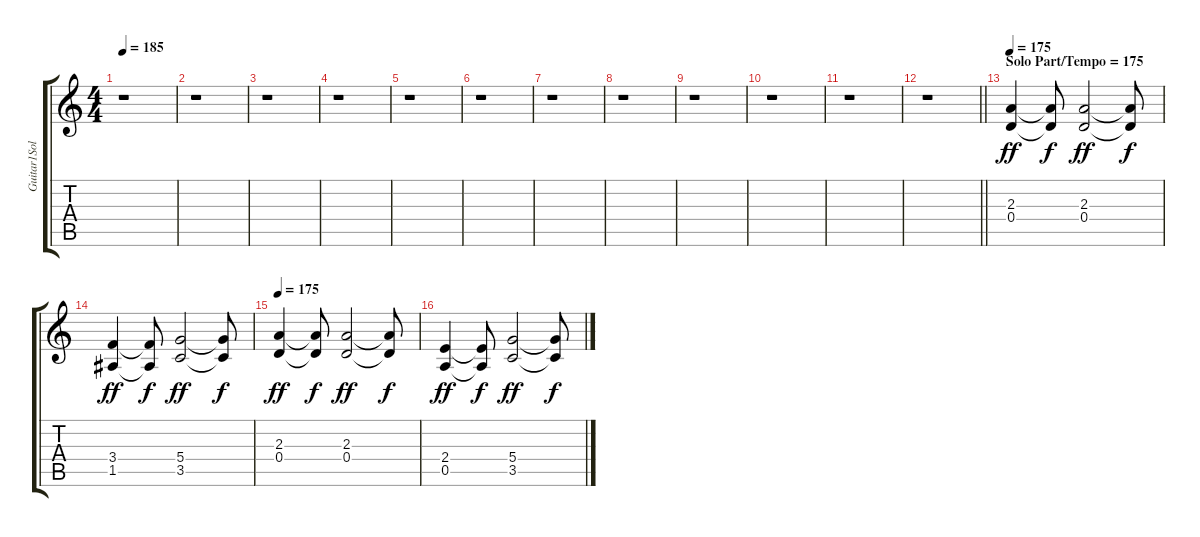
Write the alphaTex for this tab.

\track ("Guitar1SoloPart" "Guitar1Sol") {instrument distortionguitar}
\staff {score tabs}
\tuning (E4 B3 G3 D3 A2 E2) {hide}
\ts (4 4)
\tempo 185
\clef g2
\ks c
r.1{dy ff} |
r.1 |
r.1 |
r.1 |
r.1 |
r.1 |
r.1 |
r.1 |
r.1 |
r.1 |
r.1 |
\barLineRight lightlight
r.1 |
\section ("" "Solo Part/Tempo = 175")
\tempo 175
(2.3 0.4).4 (2.3{t} 0.4{t}).8{dy f} (2.3 0.4).2{dy ff} (2.3{t} 0.4{t}).8{dy f} |
(3.4 1.5).4{dy ff} (3.4{t} 1.5{t}).8{dy f} (5.4 3.5).2{dy ff} (5.4{t} 3.5{t}).8{dy f} |
\tempo 175
(2.3 0.4).4{dy ff} (2.3{t} 0.4{t}).8{dy f} (2.3 0.4).2{dy ff} (2.3{t} 0.4{t}).8{dy f} |
(2.4 0.5).4{dy ff} (2.4{t} 0.5{t}).8{dy f} (5.4 3.5).2{dy ff} (5.4{t} 3.5{t}).8{dy f}
